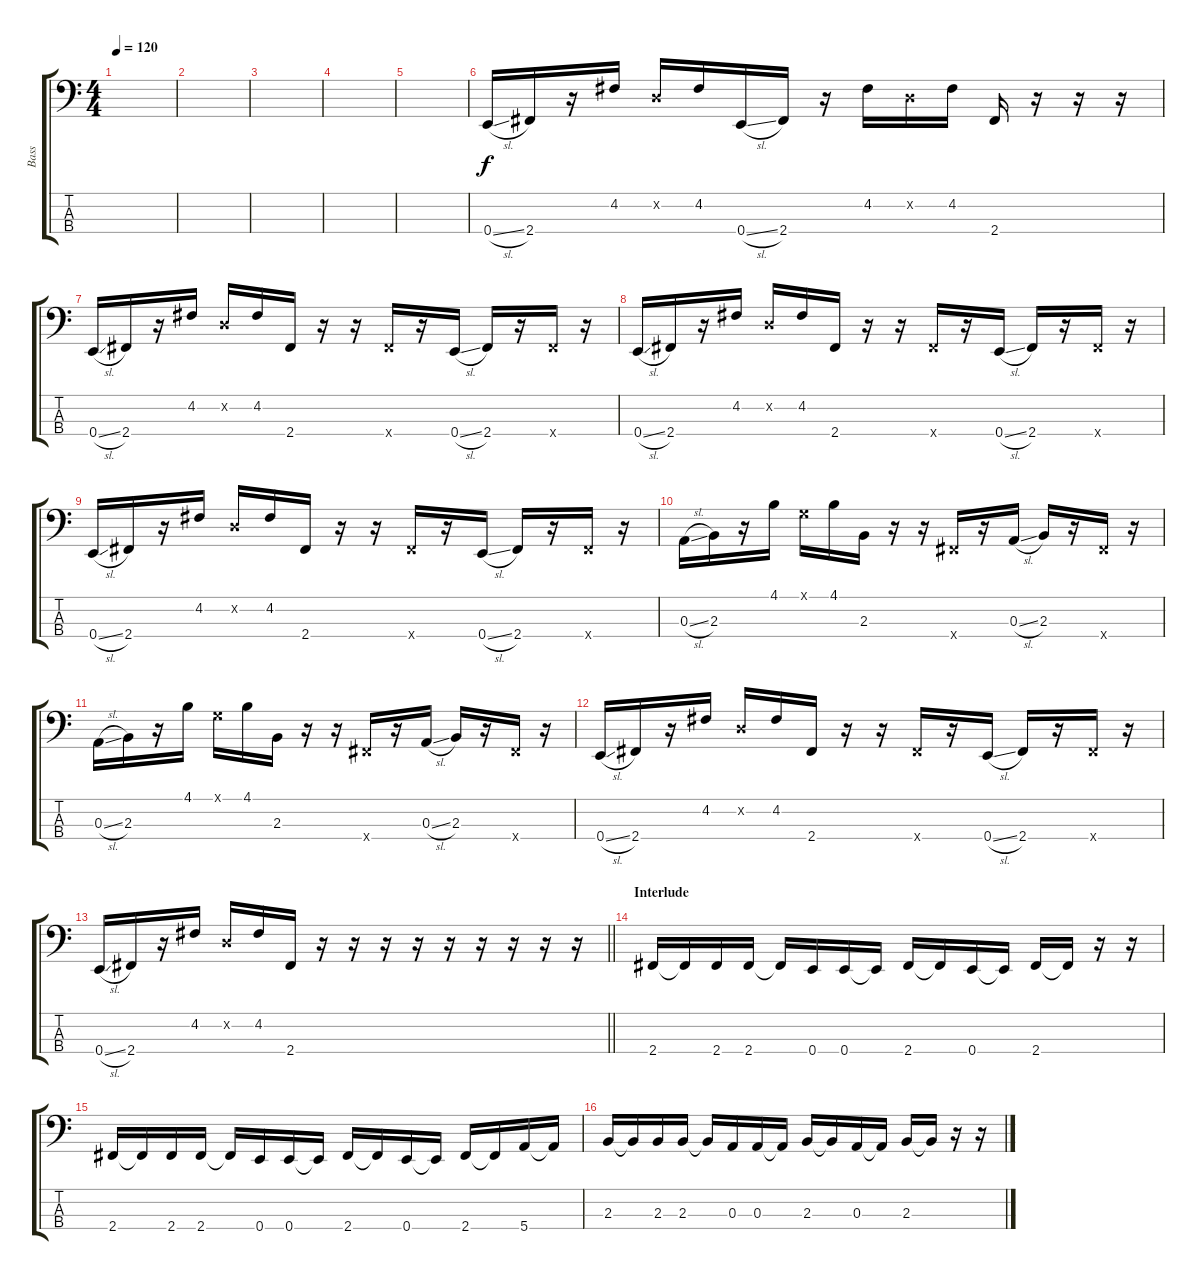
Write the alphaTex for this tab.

\track ("Bass" "Bass") {instrument slapbass1}
\staff {score tabs}
\tuning (G2 D2 A1 E1) {hide}
\ts (4 4)
\tempo 120
\clef f4
\ks c
|
|
|
|
|
0.4{sl}.16{instrument slapbass1} 2.4.16 r.16 4.2.16 0.2{x}.16 4.2.16 0.4{sl}.16 2.4.16 r.16 4.2.16 0.2{x}.16 4.2.16 2.4.16 r.16 r.16 r.16 |
0.4{sl}.16 2.4.16 r.16 4.2.16 0.2{x}.16 4.2.16 2.4.16 r.16 r.16 2.4{x}.16 r.16 0.4{sl}.16 2.4.16 r.16 2.4{x}.16 r.16 |
0.4{sl}.16 2.4.16 r.16 4.2.16 0.2{x}.16 4.2.16 2.4.16 r.16 r.16 2.4{x}.16 r.16 0.4{sl}.16 2.4.16 r.16 2.4{x}.16 r.16 |
0.4{sl}.16 2.4.16 r.16 4.2.16 0.2{x}.16 4.2.16 2.4.16 r.16 r.16 2.4{x}.16 r.16 0.4{sl}.16 2.4.16 r.16 2.4{x}.16 r.16 |
0.3{sl}.16 2.3.16 r.16 4.1.16 0.1{x}.16 4.1.16 2.3.16 r.16 r.16 2.4{x}.16 r.16 0.3{sl}.16 2.3.16 r.16 2.4{x}.16 r.16 |
0.3{sl}.16 2.3.16 r.16 4.1.16 0.1{x}.16 4.1.16 2.3.16 r.16 r.16 2.4{x}.16 r.16 0.3{sl}.16 2.3.16 r.16 2.4{x}.16 r.16 |
0.4{sl}.16 2.4.16 r.16 4.2.16 0.2{x}.16 4.2.16 2.4.16 r.16 r.16 2.4{x}.16 r.16 0.4{sl}.16 2.4.16 r.16 2.4{x}.16 r.16 |
\barLineRight lightlight
0.4{sl}.16 2.4.16 r.16 4.2.16 0.2{x}.16 4.2.16 2.4.16 r.16 r.16 r.16 r.16 r.16 r.16 r.16 r.16 r.16 |
\section ("" "Interlude")
2.4.16{instrument electricbassfinger} 2.4{t}.16 2.4.16 2.4.16 2.4{t}.16 0.4.16 0.4.16 0.4{t}.16 2.4.16 2.4{t}.16 0.4.16 0.4{t}.16 2.4.16 2.4{t}.16 r.16 r.16 |
2.4.16 2.4{t}.16 2.4.16 2.4.16 2.4{t}.16 0.4.16 0.4.16 0.4{t}.16 2.4.16 2.4{t}.16 0.4.16 0.4{t}.16 2.4.16 2.4{t}.16 5.4.16 5.4{t}.16 |
2.3.16 2.3{t}.16 2.3.16 2.3.16 2.3{t}.16 0.3.16 0.3.16 0.3{t}.16 2.3.16 2.3{t}.16 0.3.16 0.3{t}.16 2.3.16 2.3{t}.16 r.16 r.16
